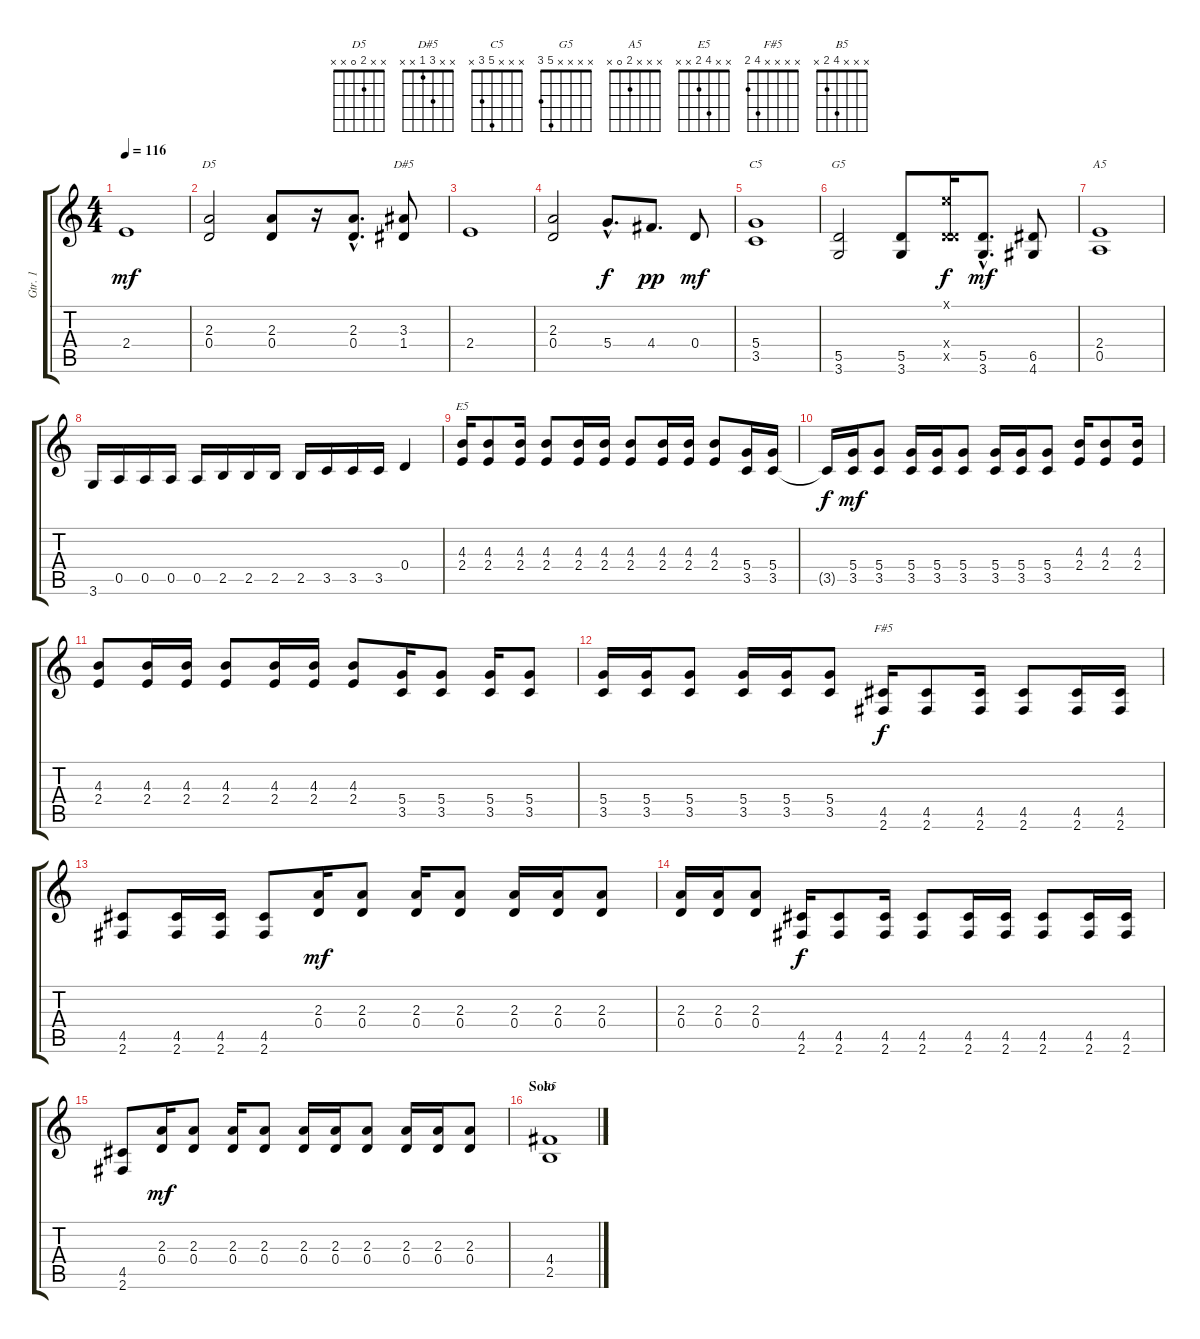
\track ("Gtr. 1" "Gtr. 1") {instrument overdrivenguitar}
\staff {score tabs}
\tuning (E4 B3 G3 D3 A2 E2) {hide}
\chord ("D5" x x 2 0 x x)
\chord ("D#5" x x 3 1 x x)
\chord ("C5" x x x 5 3 x)
\chord ("G5" x x x x 5 3)
\chord ("A5" x x x 2 0 x)
\chord ("E5" x x 4 2 x x)
\chord ("F#5" x x x x 4 2)
\chord ("B5" x x x 4 2 x)
\ts (4 4)
\tempo 116
\clef g2
\ks c
2.4.1{dy mf} |
(2.3 0.4).2{ch "D5"} (2.3 0.4).8 r.16 (2.3{hac} 0.4{hac}).8{d} (3.3 1.4).8{ch "D#5"} |
2.4.1 |
(2.3 0.4).2 5.4{hac}.8{d dy f} 4.4.8{d dy pp} 0.4.8{dy mf} |
(5.4 3.5).1{ch "C5"} |
(5.5 3.6).2{ch "G5"} (5.5 3.6).8 (0.1{x} 0.4{x} 5.5{x}).16{dy f} (5.5{hac} 3.6{hac}).8{d dy mf} (6.5 4.6).8 |
(2.4 0.5).1{ch "A5"} |
3.6.16 0.5.16 0.5.16 0.5.16 0.5.16 2.5.16 2.5.16 2.5.16 2.5.16 3.5.16 3.5.16 3.5.16 0.4.4 |
(4.3 2.4).16{ch "E5"} (4.3 2.4).8 (4.3 2.4).16 (4.3 2.4).8 (4.3 2.4).16 (4.3 2.4).16 (4.3 2.4).8 (4.3 2.4).16 (4.3 2.4).16 (4.3 2.4).8 (5.4 3.5).16 (5.4 3.5).16 |
3.5{t}.16{dy f} (5.4 3.5).16{dy mf} (5.4 3.5).8 (5.4 3.5).16 (5.4 3.5).16 (5.4 3.5).8 (5.4 3.5).16 (5.4 3.5).16 (5.4 3.5).8 (4.3 2.4).16 (4.3 2.4).8 (4.3 2.4).16 |
(4.3 2.4).8 (4.3 2.4).16 (4.3 2.4).16 (4.3 2.4).8 (4.3 2.4).16 (4.3 2.4).16 (4.3 2.4).8 (5.4 3.5).16 (5.4 3.5).8 (5.4 3.5).16 (5.4 3.5).8 |
(5.4 3.5).16 (5.4 3.5).16 (5.4 3.5).8 (5.4 3.5).16 (5.4 3.5).16 (5.4 3.5).8 (4.5 2.6).16{ch "F#5" dy f} (4.5 2.6).8 (4.5 2.6).16 (4.5 2.6).8 (4.5 2.6).16 (4.5 2.6).16 |
(4.5 2.6).8 (4.5 2.6).16 (4.5 2.6).16 (4.5 2.6).8 (2.3 0.4).16{dy mf} (2.3 0.4).8 (2.3 0.4).16 (2.3 0.4).8 (2.3 0.4).16 (2.3 0.4).16 (2.3 0.4).8 |
(2.3 0.4).16 (2.3 0.4).16 (2.3 0.4).8 (4.5 2.6).16{dy f} (4.5 2.6).8 (4.5 2.6).16 (4.5 2.6).8 (4.5 2.6).16 (4.5 2.6).16 (4.5 2.6).8 (4.5 2.6).16 (4.5 2.6).16 |
(4.5 2.6).8 (2.3 0.4).16{dy mf} (2.3 0.4).8 (2.3 0.4).16 (2.3 0.4).8 (2.3 0.4).16 (2.3 0.4).16 (2.3 0.4).8 (2.3 0.4).16 (2.3 0.4).16 (2.3 0.4).8 |
\section ("" "Solo")
(4.4 2.5).1{ch "B5"}
